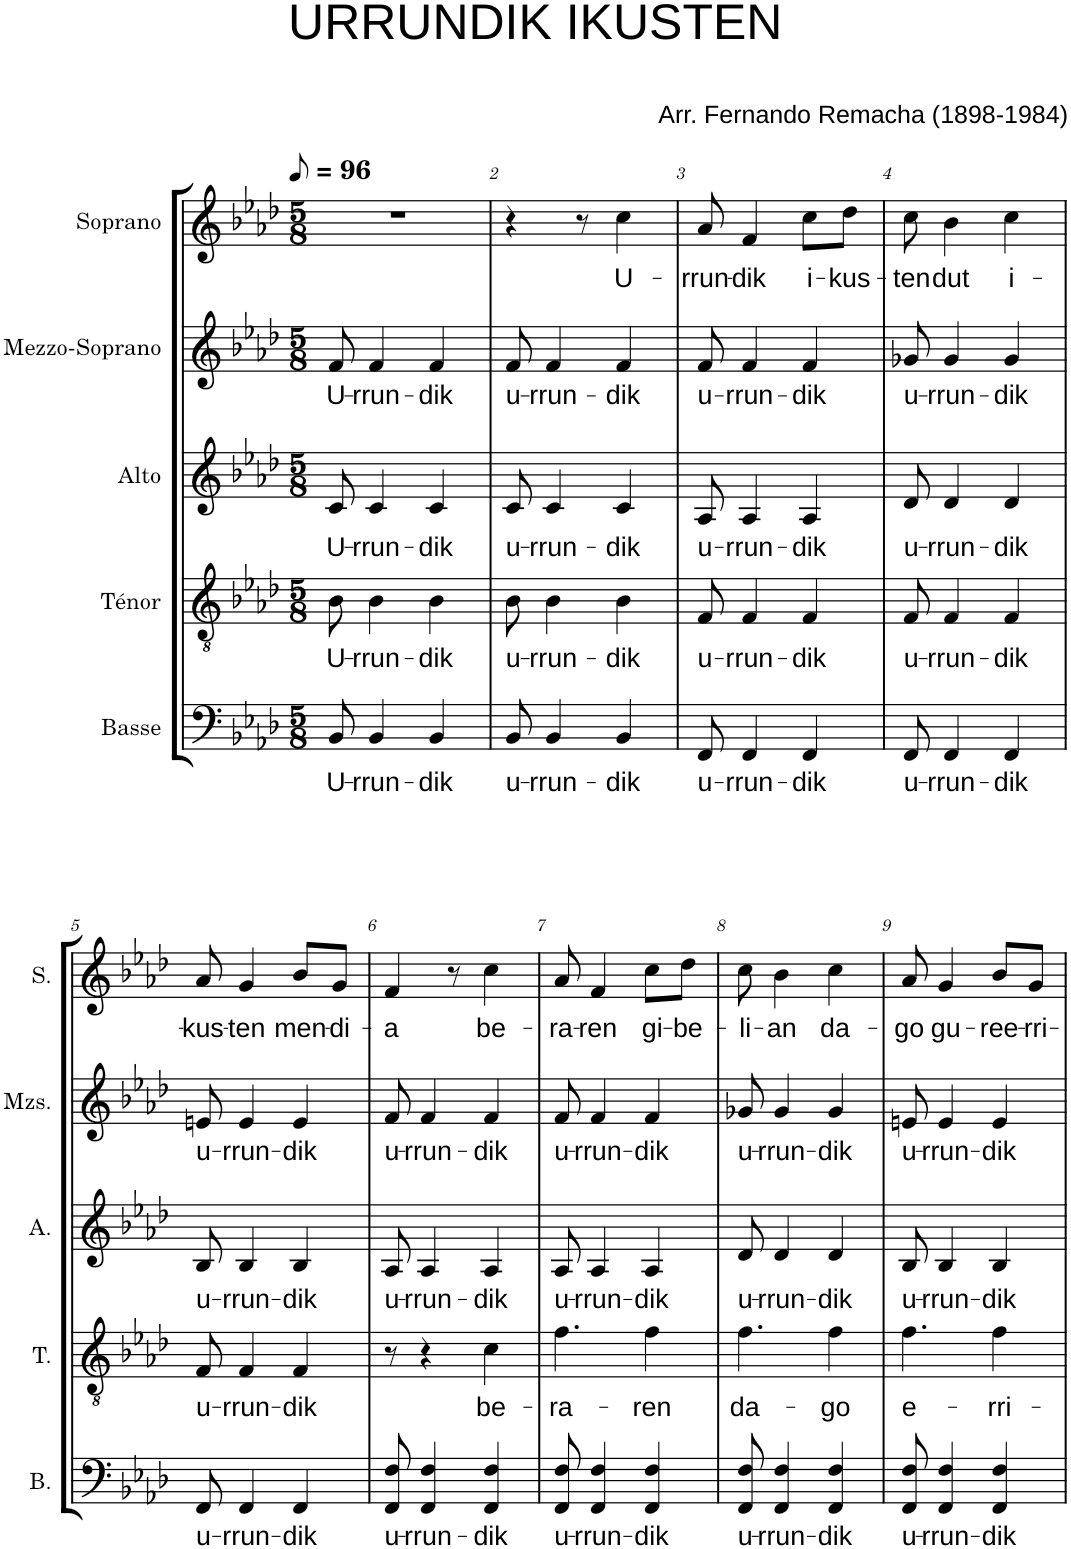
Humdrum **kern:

**kern	**text	**kern	**text	**kern	**text	**kern	**text	**kern	**text
*part5	*part5	*part4	*part4	*part3	*part3	*part2	*part2	*part1	*part1
*staff5	*staff5	*staff4	*staff4	*staff3	*staff3	*staff2	*staff2	*staff1	*staff1
*I"Basse	*	*I"Ténor	*	*I"Alto	*	*I"Mezzo-Soprano	*	*I"Soprano	*
*I'B.	*	*I'T.	*	*I'A.	*	*I'Mzs.	*	*I'S.	*
*clefF4	*	*clefGv2	*	*clefG2	*	*clefG2	*	*clefG2	*
*k[b-e-a-d-]	*	*k[b-e-a-d-]	*	*k[b-e-a-d-]	*	*k[b-e-a-d-]	*	*k[b-e-a-d-]	*
*M5/8	*	*M5/8	*	*M5/8	*	*M5/8	*	*M5/8	*
*MM48	*	*MM48	*	*MM48	*	*MM48	*	*MM48	*
=1	=1	=1	=1	=1	=1	=1	=1	=1	=1
!	!LO:LY:b	!	!LO:LY:b	!	!LO:LY:b	!	!LO:LY:b	!	!
8BB-/	U-	8B-\	U-	8c/	U-	8f/	U-	8%5r	.
!	!LO:LY:b	!	!LO:LY:b	!	!LO:LY:b	!	!LO:LY:b	!	!
4BB-/	-rrun-	4B-\	-rrun-	4c/	-rrun-	4f/	-rrun-	.	.
!	!LO:LY:b	!	!LO:LY:b	!	!LO:LY:b	!	!LO:LY:b	!	!
4BB-/	-dik	4B-\	-dik	4c/	-dik	4f/	-dik	.	.
=2	=2	=2	=2	=2	=2	=2	=2	=2	=2
!	!LO:LY:b	!	!LO:LY:b	!	!LO:LY:b	!	!LO:LY:b	!	!
8BB-/	u-	8B-\	u-	8c/	u-	8f/	u-	4r	.
!	!LO:LY:b	!	!LO:LY:b	!	!LO:LY:b	!	!LO:LY:b	!	!
4BB-/	-rrun-	4B-\	-rrun-	4c/	-rrun-	4f/	-rrun-	.	.
.	.	.	.	.	.	.	.	8r	.
!	!LO:LY:b	!	!LO:LY:b	!	!LO:LY:b	!	!LO:LY:b	!	!LO:LY:b
4BB-/	-dik	4B-\	-dik	4c/	-dik	4f/	-dik	4cc\	U-
=3	=3	=3	=3	=3	=3	=3	=3	=3	=3
!	!LO:LY:b	!	!LO:LY:b	!	!LO:LY:b	!	!LO:LY:b	!	!LO:LY:b
8FF/	u-	8F/	u-	8A-/	u-	8f/	u-	8a-/	-rrun-
!	!LO:LY:b	!	!LO:LY:b	!	!LO:LY:b	!	!LO:LY:b	!	!LO:LY:b
4FF/	-rrun-	4F/	-rrun-	4A-/	-rrun-	4f/	-rrun-	4f/	-dik
!	!LO:LY:b	!	!LO:LY:b	!	!LO:LY:b	!	!LO:LY:b	!	!LO:LY:b
4FF/	-dik	4F/	-dik	4A-/	-dik	4f/	-dik	8cc\L	i-
!	!	!	!	!	!	!	!	!	!LO:LY:b
.	.	.	.	.	.	.	.	8dd-\J	-kus-
=4	=4	=4	=4	=4	=4	=4	=4	=4	=4
!	!LO:LY:b	!	!LO:LY:b	!	!LO:LY:b	!	!LO:LY:b	!	!LO:LY:b
8FF/	u-	8F/	u-	8d-/	u-	8g-X/	u-	8cc\	-ten
!	!LO:LY:b	!	!LO:LY:b	!	!LO:LY:b	!	!LO:LY:b	!	!LO:LY:b
4FF/	-rrun-	4F/	-rrun-	4d-/	-rrun-	4g-/	-rrun-	4b-\	dut
!	!LO:LY:b	!	!LO:LY:b	!	!LO:LY:b	!	!LO:LY:b	!	!LO:LY:b
4FF/	-dik	4F/	-dik	4d-/	-dik	4g-/	-dik	4cc\	i-
!!LO:LB:g=z
=5	=5	=5	=5	=5	=5	=5	=5	=5	=5
!	!LO:LY:b	!	!LO:LY:b	!	!LO:LY:b	!	!LO:LY:b	!	!LO:LY:b
8FF/	u-	8F/	u-	8B-/	u-	8en/	u-	8a-/	-kus-
!	!LO:LY:b	!	!LO:LY:b	!	!LO:LY:b	!	!LO:LY:b	!	!LO:LY:b
4FF/	-rrun-	4F/	-rrun-	4B-/	-rrun-	4e/	-rrun-	4g/	-ten
!	!LO:LY:b	!	!LO:LY:b	!	!LO:LY:b	!	!LO:LY:b	!	!LO:LY:b
4FF/	-dik	4F/	-dik	4B-/	-dik	4e/	-dik	8b-/L	men-
!	!	!	!	!	!	!	!	!	!LO:LY:b
.	.	.	.	.	.	.	.	8g/J	-di-
=6	=6	=6	=6	=6	=6	=6	=6	=6	=6
!	!LO:LY:b	!	!	!	!LO:LY:b	!	!LO:LY:b	!	!LO:LY:b
8FF/ 8F/	u-	8r	.	8A-/	u-	8f/	u-	4f/	-a
!	!LO:LY:b	!	!	!	!LO:LY:b	!	!LO:LY:b	!	!
4FF/ 4F/	-rrun-	4r	.	4A-/	-rrun-	4f/	-rrun-	.	.
.	.	.	.	.	.	.	.	8r	.
!	!LO:LY:b	!	!LO:LY:b	!	!LO:LY:b	!	!LO:LY:b	!	!LO:LY:b
4FF/ 4F/	-dik	4c\	be-	4A-/	-dik	4f/	-dik	4cc\	be-
=7	=7	=7	=7	=7	=7	=7	=7	=7	=7
!	!LO:LY:b	!	!LO:LY:b	!	!LO:LY:b	!	!LO:LY:b	!	!LO:LY:b
8FF/ 8F/	u-	4.f\	-ra-	8A-/	u-	8f/	u-	8a-/	-ra-
!	!LO:LY:b	!	!	!	!LO:LY:b	!	!LO:LY:b	!	!LO:LY:b
4FF/ 4F/	-rrun-	.	.	4A-/	-rrun-	4f/	-rrun-	4f/	-ren
!	!LO:LY:b	!	!LO:LY:b	!	!LO:LY:b	!	!LO:LY:b	!	!LO:LY:b
4FF/ 4F/	-dik	4f\	-ren	4A-/	-dik	4f/	-dik	8cc\L	gi-
!	!	!	!	!	!	!	!	!	!LO:LY:b
.	.	.	.	.	.	.	.	8dd-\J	-be-
=8	=8	=8	=8	=8	=8	=8	=8	=8	=8
!	!LO:LY:b	!	!LO:LY:b	!	!LO:LY:b	!	!LO:LY:b	!	!LO:LY:b
8FF/ 8F/	u-	4.f\	da-	8d-/	u-	8g-X/	u-	8cc\	-li-
!	!LO:LY:b	!	!	!	!LO:LY:b	!	!LO:LY:b	!	!LO:LY:b
4FF/ 4F/	-rrun-	.	.	4d-/	-rrun-	4g-/	-rrun-	4b-\	-an
!	!LO:LY:b	!	!LO:LY:b	!	!LO:LY:b	!	!LO:LY:b	!	!LO:LY:b
4FF/ 4F/	-dik	4f\	-go	4d-/	-dik	4g-/	-dik	4cc\	da-
=9	=9	=9	=9	=9	=9	=9	=9	=9	=9
!	!LO:LY:b	!	!LO:LY:b	!	!LO:LY:b	!	!LO:LY:b	!	!LO:LY:b
8FF/ 8F/	u-	4.f\	e-	8B-/	u-	8en/	u-	8a-/	-go
!	!LO:LY:b	!	!	!	!LO:LY:b	!	!LO:LY:b	!	!LO:LY:b
4FF/ 4F/	-rrun-	.	.	4B-/	-rrun-	4e/	-rrun-	4g/	gu-
!	!LO:LY:b	!	!LO:LY:b	!	!LO:LY:b	!	!LO:LY:b	!	!LO:LY:b
4FF/ 4F/	-dik	4f\	-rri-	4B-/	-dik	4e/	-dik	8b-/L	-ree-
!	!	!	!	!	!	!	!	!	!LO:LY:b
.	.	.	.	.	.	.	.	8g/J	-rri-
=	=	=	=	=	=	=	=	=	=
*-	*-	*-	*-	*-	*-	*-	*-	*-	*-
